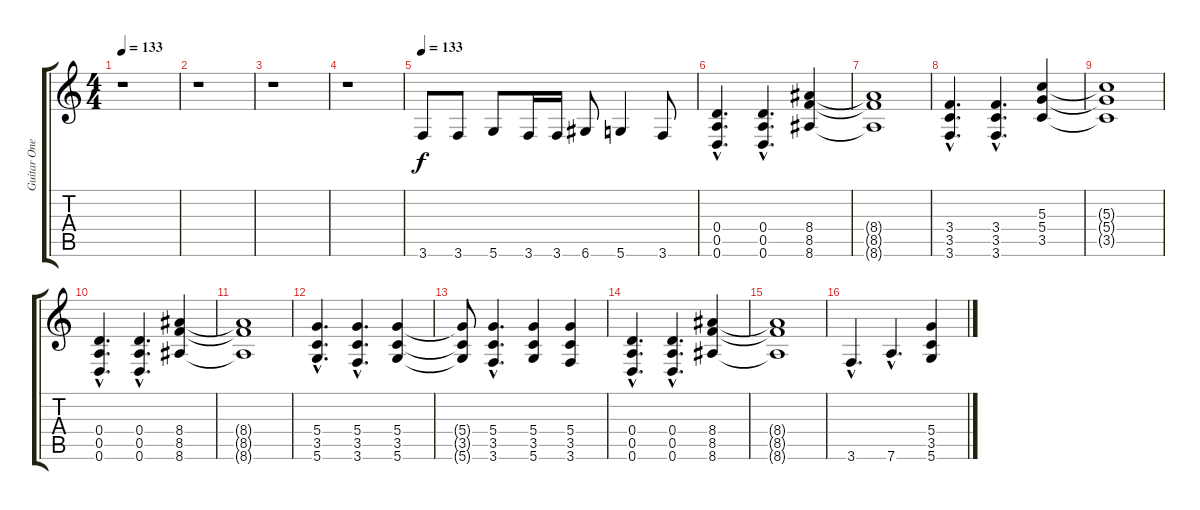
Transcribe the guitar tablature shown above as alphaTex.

\track ("Guitar One" "Guitar One") {instrument electricguitarclean}
\staff {score tabs}
\tuning (E4 B3 G3 D3 A2 D2) {hide}
\ts (4 4)
\tempo 133
\clef g2
\ks c
r.1{dy f} |
r.1 |
r.1 |
r.1 |
\tempo 133
3.6.8{instrument electricguitarclean} 3.6.8 5.6.8 3.6.16 3.6.16 6.6.8 5.6.4 3.6.8 |
(0.4{hac} 0.5{hac} 0.6{hac}).4{d instrument overdrivenguitar} (0.4{hac} 0.5{hac} 0.6{hac}).4{d} (8.4 8.5 8.6).4 |
(8.4{t} 8.5{t} 8.6{t}).1 |
(3.4{hac} 3.5{hac} 3.6{hac}).4{d} (3.4{hac} 3.5{hac} 3.6{hac}).4{d} (5.3 5.4 3.5).4 |
(5.3{t} 5.4{t} 3.5{t}).1 |
(0.4{hac} 0.5{hac} 0.6{hac}).4{d} (0.4{hac} 0.5{hac} 0.6{hac}).4{d} (8.4 8.5 8.6).4 |
(8.4{t} 8.5{t} 8.6{t}).1 |
(5.4{hac} 3.5{hac} 5.6{hac}).4{d} (5.4{hac} 3.5{hac} 3.6{hac}).4{d} (5.4 3.5 5.6).4 |
(5.4{t} 3.5{t} 5.6{t}).8 (5.4{hac} 3.5{hac} 3.6{hac}).4{d} (5.4 3.5 5.6).4 (5.4 3.5 3.6).4 |
(0.4{hac} 0.5{hac} 0.6{hac}).4{d} (0.4{hac} 0.5{hac} 0.6{hac}).4{d} (8.4 8.5 8.6).4 |
(8.4{t} 8.5{t} 8.6{t}).1 |
3.6{hac}.4{d} 7.6{hac}.4{d} (5.4 3.5 5.6).4
